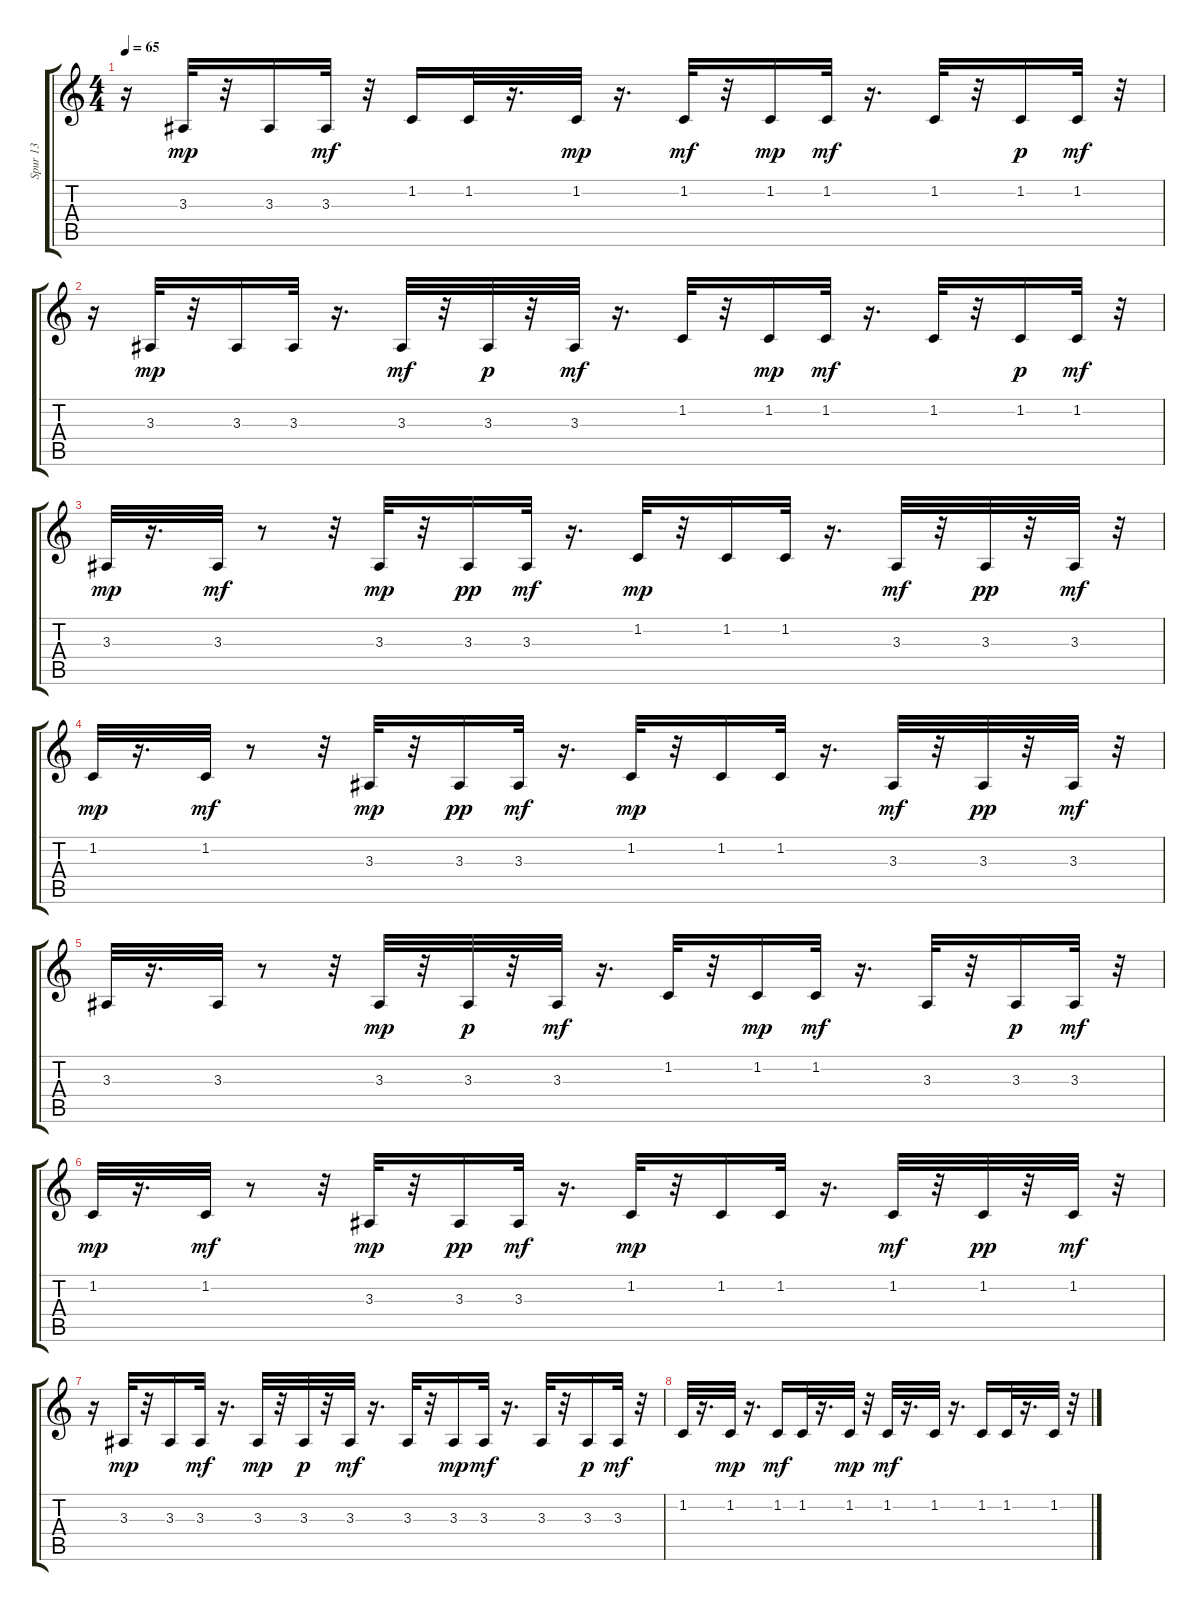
\track ("Spur 13" "Spur 13") {instrument acousticgrandpiano}
\staff {score tabs}
\tuning (E4 B3 G3 D3 A2 E2) {hide}
\ts (4 4)
\tempo 65
\clef g2
\ks c
r.16{dy mf} 3.3.32{dy mp} r.32 3.3.16 3.3.32{dy mf} r.32 1.2.16 1.2.32 r.16{d} 1.2.32{dy mp} r.16{d} 1.2.32{dy mf} r.32 1.2.16{dy mp} 1.2.32{dy mf} r.16{d} 1.2.32 r.32 1.2.16{dy p} 1.2.32{dy mf} r.32 |
r.16 3.3.32{dy mp} r.32 3.3.16 3.3.32 r.16{d} 3.3.32{dy mf} r.32 3.3.32{dy p} r.32 3.3.32{dy mf} r.16{d} 1.2.32 r.32 1.2.16{dy mp} 1.2.32{dy mf} r.16{d} 1.2.32 r.32 1.2.16{dy p} 1.2.32{dy mf} r.32 |
3.3.32{dy mp} r.16{d} 3.3.32{dy mf} r.8 r.32 3.3.32{dy mp} r.32 3.3.16{dy pp} 3.3.32{dy mf} r.16{d} 1.2.32{dy mp} r.32 1.2.16 1.2.32 r.16{d} 3.3.32{dy mf} r.32 3.3.32{dy pp} r.32 3.3.32{dy mf} r.32 |
1.2.32{dy mp instrument electricguitarclean} r.16{d} 1.2.32{dy mf} r.8 r.32 3.3.32{dy mp} r.32 3.3.16{dy pp} 3.3.32{dy mf} r.16{d} 1.2.32{dy mp} r.32 1.2.16 1.2.32 r.16{d} 3.3.32{dy mf} r.32 3.3.32{dy pp} r.32 3.3.32{dy mf} r.32 |
3.3.32 r.16{d} 3.3.32 r.8 r.32 3.3.32{dy mp} r.32 3.3.32{dy p} r.32 3.3.32{dy mf} r.16{d} 1.2.32 r.32 1.2.16{dy mp} 1.2.32{dy mf} r.16{d} 3.3.32 r.32 3.3.16{dy p} 3.3.32{dy mf} r.32 |
1.2.32{dy mp instrument electricguitarclean} r.16{d} 1.2.32{dy mf} r.8 r.32 3.3.32{dy mp} r.32 3.3.16{dy pp} 3.3.32{dy mf} r.16{d} 1.2.32{dy mp} r.32 1.2.16 1.2.32 r.16{d} 1.2.32{dy mf} r.32 1.2.32{dy pp} r.32 1.2.32{dy mf} r.32 |
r.16 3.3.32{dy mp} r.32 3.3.16 3.3.32{dy mf} r.16{d} 3.3.32{dy mp} r.32 3.3.32{dy p} r.32 3.3.32{dy mf} r.16{d} 3.3.32 r.32 3.3.16{dy mp} 3.3.32{dy mf} r.16{d} 3.3.32 r.32 3.3.16{dy p} 3.3.32{dy mf} r.32 |
1.2.32 r.16{d} 1.2.32{dy mp} r.16{d} 1.2.16{dy mf} 1.2.32 r.16{d} 1.2.32{dy mp} r.32 1.2.32{dy mf} r.16{d} 1.2.32 r.16{d} 1.2.16 1.2.32 r.16{d} 1.2.32 r.32
